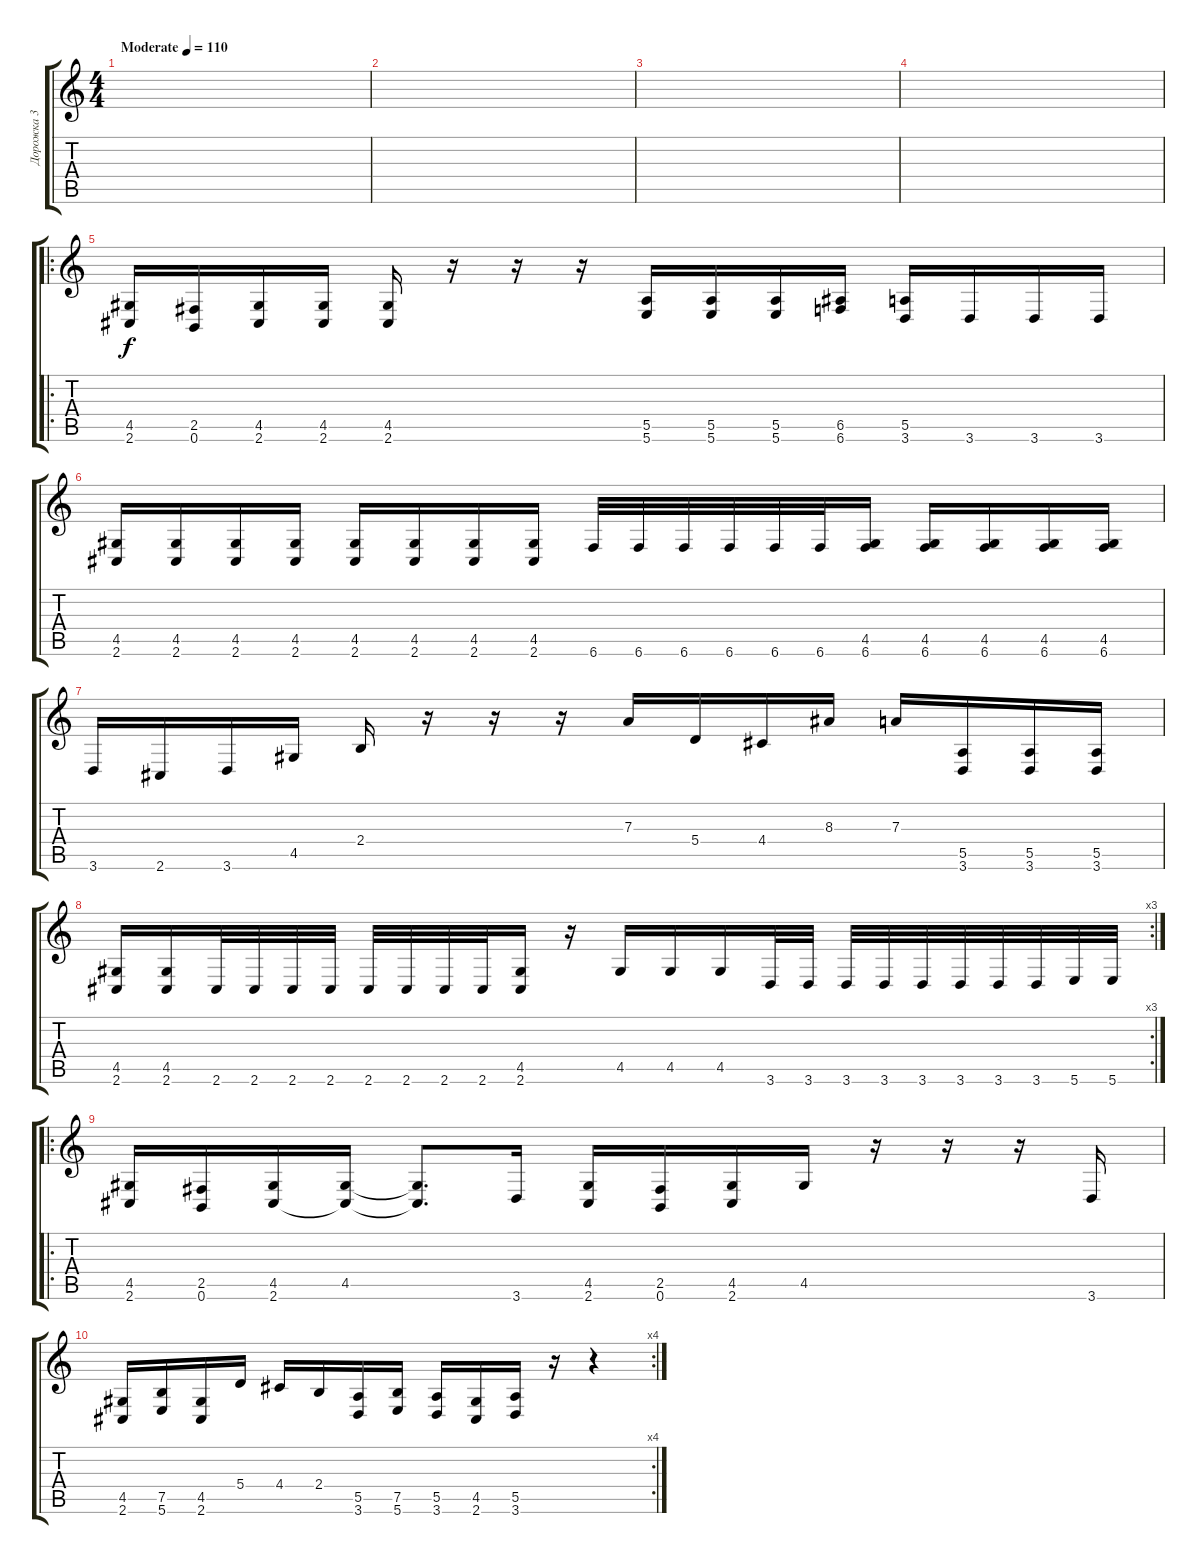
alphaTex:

\track ("Дорожка 3" "Дорожка 3") {instrument distortionguitar}
\staff {score tabs}
\tuning (B3 Gb3 D3 A2 E2 B1) {hide}
\ts (4 4)
\tempo (110 "Moderate")
\clef g2
\ks c
|
|
|
|
\ro
(4.5 2.6).16 (2.5 0.6).16 (4.5 2.6).16 (4.5 2.6).16 (4.5 2.6).16 r.16 r.16 r.16 (5.5 5.6).16 (5.5 5.6).16 (5.5 5.6).16 (6.5 6.6).16 (5.5 3.6).16 3.6.16 3.6.16 3.6.16 |
(4.5 2.6).16 (4.5 2.6).16 (4.5 2.6).16 (4.5 2.6).16 (4.5 2.6).16 (4.5 2.6).16 (4.5 2.6).16 (4.5 2.6).16 6.6.32 6.6.32 6.6.32 6.6.32 6.6.32 6.6.32 (4.5 6.6).16 (4.5 6.6).16 (4.5 6.6).16 (4.5 6.6).16 (4.5 6.6).16 |
3.6.16 2.6.16 3.6.16 4.5.16 2.4.16 r.16 r.16 r.16 7.3.16 5.4.16 4.4.16 8.3.16 7.3.16 (5.5 3.6).16 (5.5 3.6).16 (5.5 3.6).16 |
\rc 3
(4.5 2.6).16 (4.5 2.6).16 2.6.32 2.6.32 2.6.32 2.6.32 2.6.32 2.6.32 2.6.32 2.6.32 (4.5 2.6).16 r.16 4.5.16 4.5.16 4.5.16 3.6.32 3.6.32 3.6.32 3.6.32 3.6.32 3.6.32 3.6.32 3.6.32 5.6.32 5.6.32 |
\ro
(4.5 2.6).16 (2.5 0.6).16 (4.5 2.6).16 (4.5 2.6{t}).16 (4.5{t} 2.6{t}).8{d} 3.6.16 (4.5 2.6).16 (2.5 0.6).16 (4.5 2.6).16 4.5.16 r.16 r.16 r.16 3.6.16 |
\rc 4
(4.5 2.6).16 (7.5 5.6).16 (4.5 2.6).16 5.4.16 4.4.16 2.4.16 (5.5 3.6).16 (7.5 5.6).16 (5.5 3.6).16 (4.5 2.6).16 (5.5 3.6).16 r.16 r.4
